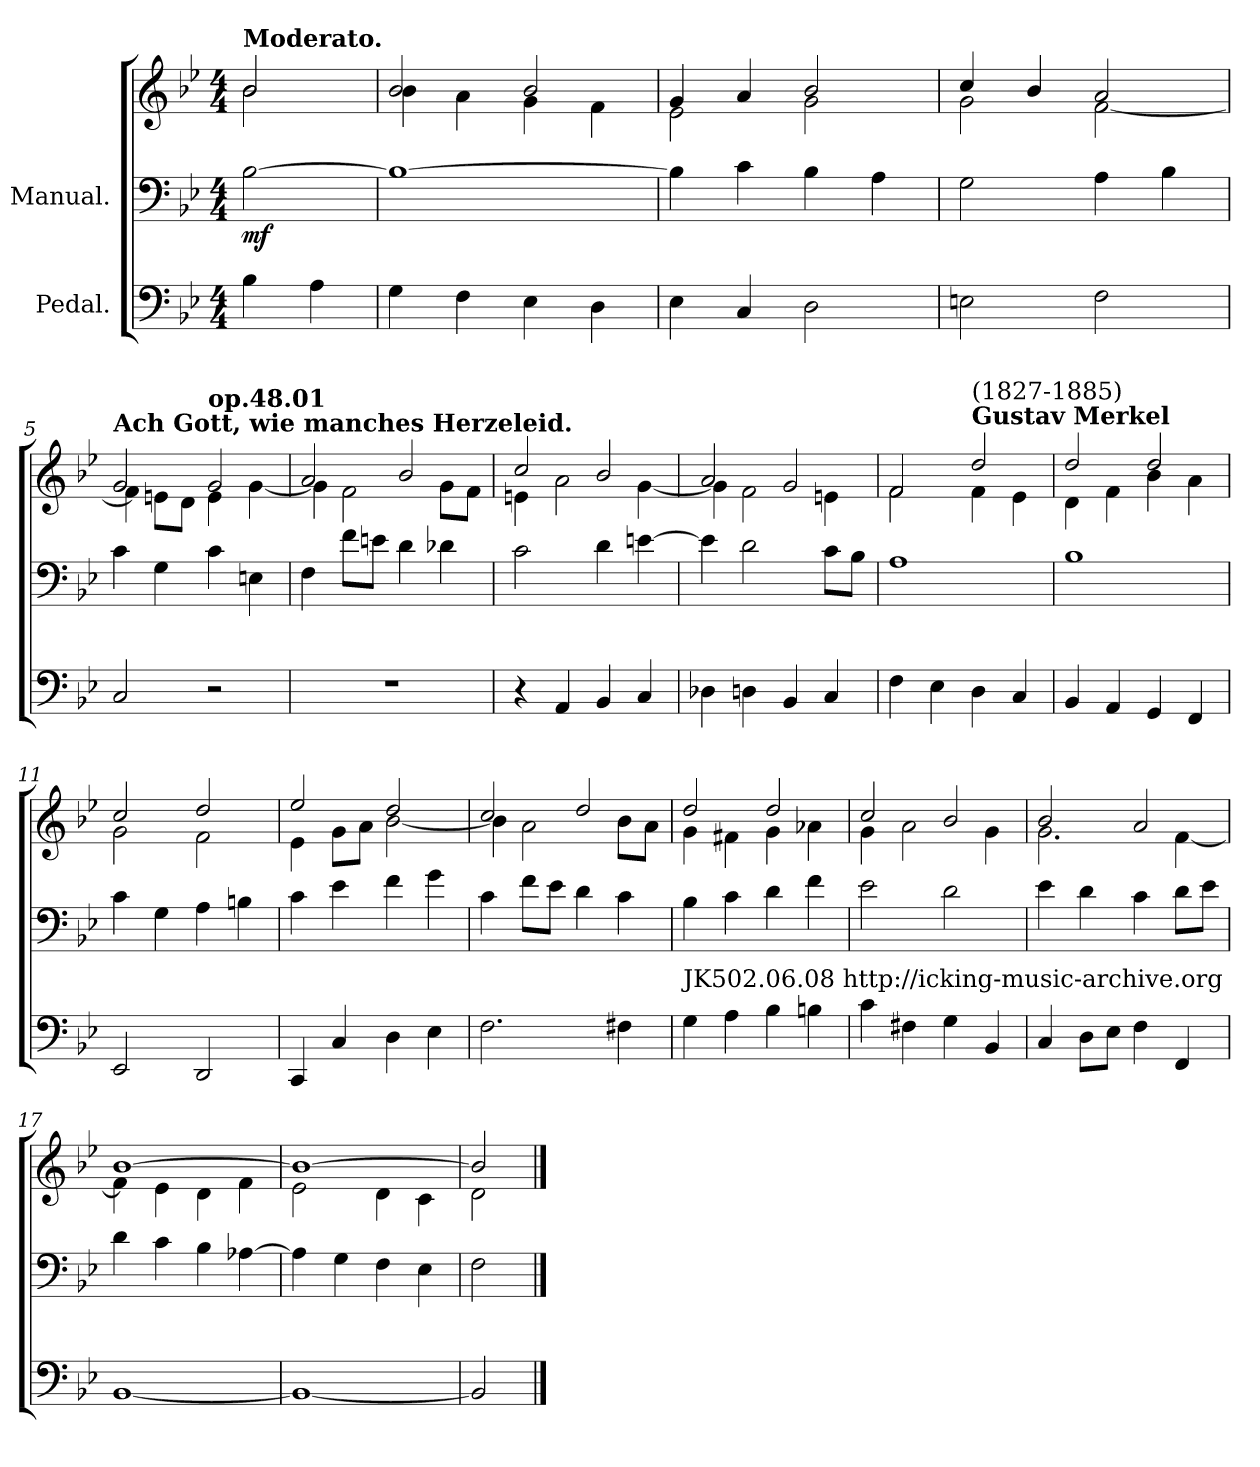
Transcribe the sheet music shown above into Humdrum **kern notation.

**kern	**kern	**kern	**dynam
*part2	*part1	*part1	*part1
*staff3	*staff2	*staff1	*staff1/2
*I"Pedal.	*I"Manual.	*	*
*clefF4	*clefF4	*clefG2	*
*k[b-e-]	*k[b-e-]	*k[b-e-]	*
*M4/4	*M4/4	*M4/4	*
=1	=1	=1	=1
*	*	*^	*
!	!	!LO:TX:a:B:t=Moderato.	!	!
!	!	!	!	!LO:DY:b=2
4B-\	[2B-\	2b-/	2b-\	mf
4A\	.	.	.	.
=2	=2	=2	=2	=2
4G\	1B-_	2b-/	4b-\	.
4F\	.	.	4a\	.
4E-\	.	2b-/	4g\	.
4D\	.	.	4f\	.
=3	=3	=3	=3	=3
4E-\	4B-\]	4g/	2e-\	.
4C/	4c\	4a/	.	.
2D\	4B-\	2b-/	2g\	.
.	4A\	.	.	.
=4	=4	=4	=4	=4
2En\	2G\	4cc/	2g\	.
.	.	4b-/	.	.
2F\	4A\	2a/	[2f\	.
.	4B-\	.	.	.
=5	=5	=5	=5	=5
!	!	!LO:TX:a:B:t=Ach Gott, wie manches Herzeleid.	!	!
2C/	4c\	2g/	4f\]	.
.	4G\	.	8en\L	.
.	.	.	8d\J	.
!	!	!LO:TX:a:B:t=op.48.01	!	!
2r	4c\	2g/	4e\	.
.	4En\	.	[4g\	.
!!LO:LB:g=z	!!
=6	=6	=6	=6	=6
1r	4F\	2a/	4g\]	.
.	8f\L	.	2f\	.
.	8en\J	.	.	.
.	4d\	2b-/	.	.
.	4d-X\	.	8g\L	.
.	.	.	8f\J	.
=7	=7	=7	=7	=7
4r	2c\	2cc/	4en\	.
4AA/	.	.	2a\	.
4BB-/	4d\	2b-/	.	.
4C/	[4en\	.	[4g\	.
=8	=8	=8	=8	=8
4D-X\	4e\]	2a/	4g\]	.
4Dn\	2d\	.	2f\	.
4BB-/	.	2g/	.	.
4C/	8c\L	.	4en\	.
.	8B-\J	.	.	.
=9	=9	=9	=9	=9
4F\	1A	2f/	2f\	.
4E-\	.	.	.	.
!	!	!LO:TX:a:B:t=Gustav Merkel	!	!
!	!	!LO:TX:a:t=(1827-1885)	!	!
4D\	.	2dd/	4f\	.
4C/	.	.	4e-\	.
!!LO:LB:g=z	!!
=10	=10	=10	=10	=10
4BB-/	1B-	2dd/	4d\	.
4AA/	.	.	4f\	.
4GG/	.	2dd/	4b-\	.
4FF/	.	.	4a\	.
=11	=11	=11	=11	=11
2EE-/	4c\	2cc/	2g\	.
.	4G\	.	.	.
2DD/	4A\	2dd/	2f\	.
.	4Bn\	.	.	.
=12	=12	=12	=12	=12
4CC/	4c\	2ee-/	4e-\	.
4C/	4e-\	.	8g\L	.
.	.	.	8a\J	.
4D\	4f\	2dd/	[2b-\	.
4E-\	4g\	.	.	.
=13	=13	=13	=13	=13
2.F\	4c\	2cc/	4b-\]	.
.	8f\L	.	2a\	.
.	8e-\J	.	.	.
.	4d\	2dd/	.	.
4F#X\	4c\	.	8b-\L	.
.	.	.	8a\J	.
=14	=14	=14	=14	=14
!LO:TX:a:t=JK502.06.08 http&colon;//icking-music-archive.org	!	!	!	!
4G\	4B-\	2dd/	4g\	.
4A\	4c\	.	4f#X\	.
4B-\	4d\	2dd/	4g\	.
4Bn\	4f\	.	4a-X\	.
!!LO:LB:g=z	!!
=15	=15	=15	=15	=15
4c\	2e-\	2cc/	4g\	.
4F#X\	.	.	2a\	.
4G\	2d\	2b-/	.	.
4BB-/	.	.	4g\	.
=16	=16	=16	=16	=16
4C/	4e-\	2b-/	2.g\	.
8D\L	4d\	.	.	.
8E-\J	.	.	.	.
4F\	4c\	2a/	.	.
4FF/	8d\L	.	[4f\	.
.	8e-\J	.	.	.
=17	=17	=17	=17	=17
[1BB-	4d\	[1b-	4f\]	.
.	4c\	.	4e-\	.
.	4B-\	.	4d\	.
.	[4A-X\	.	4f\	.
=18	=18	=18	=18	=18
1BB-_	4A-\]	1b-_	2e-\	.
.	4G\	.	.	.
.	4F\	.	4d\	.
.	4E-\	.	4c\	.
=19	=19	=19	=19	=19
2BB->/]	2F\	2b->/]	2d\	.
*	*	*v	*v	*
==	==	==	==
*-	*-	*-	*-
